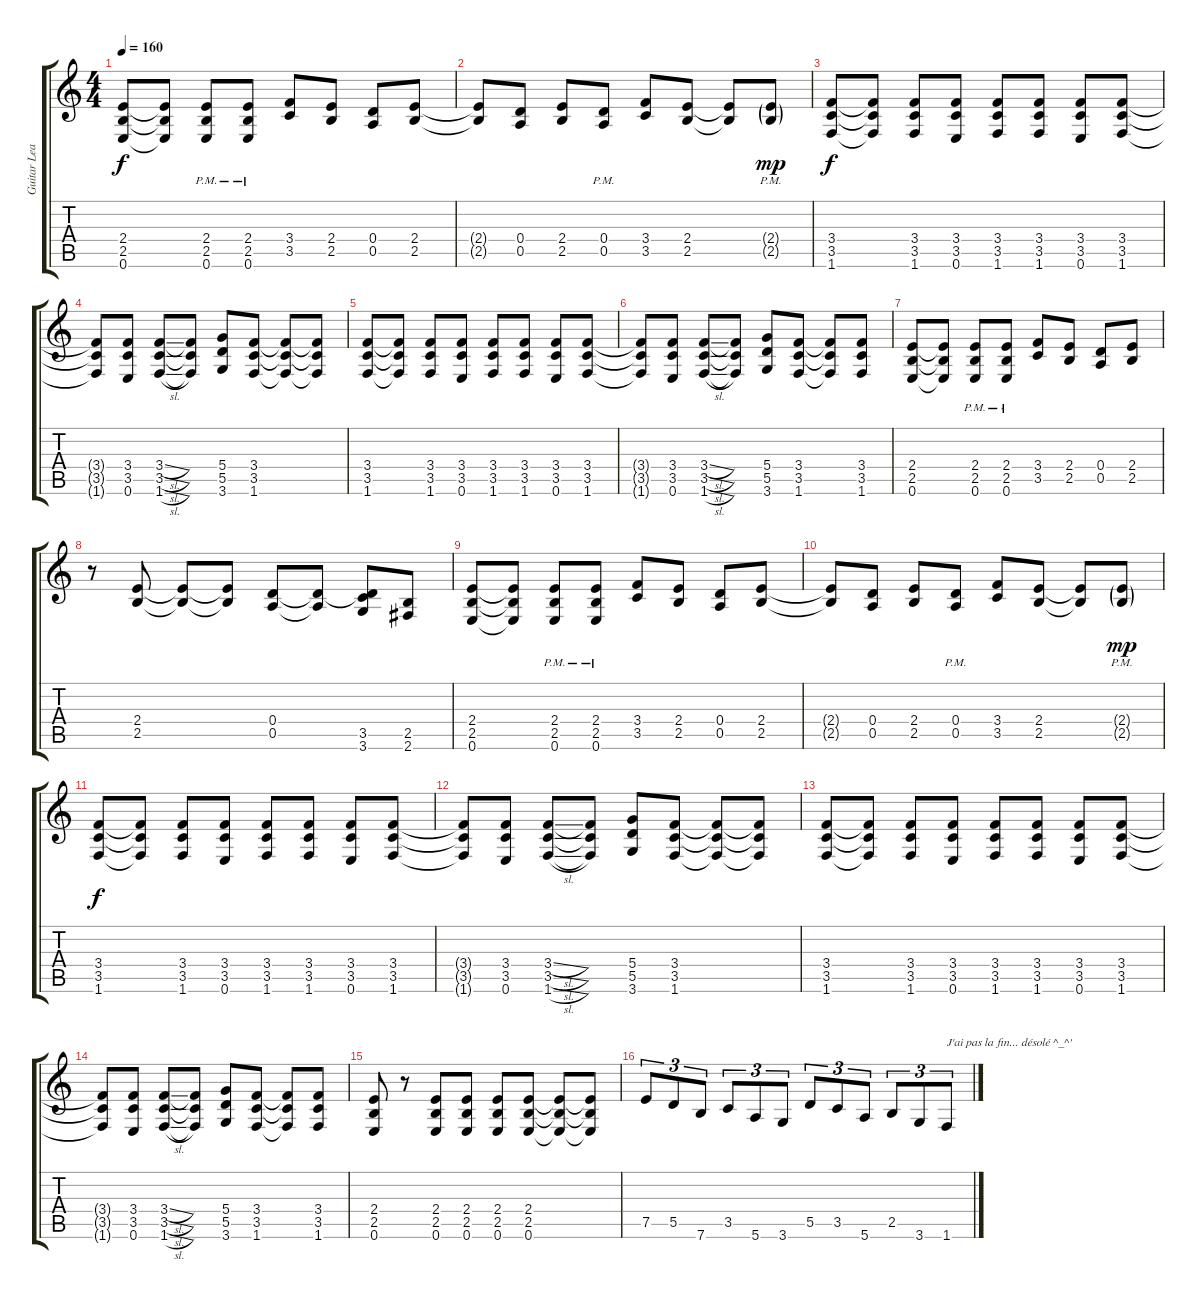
\track ("Guitar Lead" "Guitar Lea") {instrument distortionguitar}
\staff {score tabs}
\tuning (E4 B3 G3 D3 A2 E2) {hide}
\ts (4 4)
\tempo 160
\clef g2
\ks c
(2.4 2.5 0.6).8{dy f} (2.4{t} 2.5{t} 0.6{t}).8 (2.4{pm} 2.5{pm} 0.6{pm}).8 (2.4{pm} 2.5{pm} 0.6).8 (3.4 3.5).8 (2.4 2.5).8 (0.4 0.5).8 (2.4 2.5).8 |
(2.4{t} 2.5{t}).8 (0.4 0.5).8 (2.4 2.5).8 (0.4{pm} 0.5{pm}).8 (3.4 3.5).8 (2.4 2.5).8 (2.4{t} 2.5{t}).8 (2.4{g pm} 2.5{g pm}).8{dy mp} |
(3.4 3.5 1.6).8{dy f} (3.4{t} 3.5{t} 1.6{t}).8 (3.4 3.5 1.6).8 (3.4 3.5 0.6).8 (3.4 3.5 1.6).8 (3.4 3.5 1.6).8 (3.4 3.5 0.6).8 (3.4 3.5 1.6).8 |
(3.4{t} 3.5{t} 1.6{t}).8 (3.4 3.5 0.6).8 (3.4{sl} 3.5{sl} 1.6{sl}).8 (3.4{t} 3.5{t} 1.6{t}).8 (5.4 5.5 3.6).8 (3.4 3.5 1.6).8 (3.4{t} 3.5{t} 1.6{t}).8 (3.4{t} 3.5{t} 1.6{t}).8 |
(3.4 3.5 1.6).8 (3.4{t} 3.5{t} 1.6{t}).8 (3.4 3.5 1.6).8 (3.4 3.5 0.6).8 (3.4 3.5 1.6).8 (3.4 3.5 1.6).8 (3.4 3.5 0.6).8 (3.4 3.5 1.6).8 |
(3.4{t} 3.5{t} 1.6{t}).8 (3.4 3.5 0.6).8 (3.4{sl} 3.5{sl} 1.6{sl}).8 (3.4{t} 3.5{t} 1.6{t}).8 (5.4 5.5 3.6).8 (3.4 3.5 1.6).8 (3.4{t} 3.5{t} 1.6{t}).8 (3.4 3.5 1.6).8 |
(2.4 2.5 0.6).8 (2.4{t} 2.5{t} 0.6{t}).8 (2.4{pm} 2.5{pm} 0.6{pm}).8 (2.4{pm} 2.5{pm} 0.6).8 (3.4 3.5).8 (2.4 2.5).8 (0.4 0.5).8 (2.4 2.5).8 |
r.8 (2.4 2.5).8 (2.4{t} 2.5{t}).8 (2.4{t} 2.5{t}).8 (0.4 0.5).8 (0.4{t} 0.5{t}).8 (0.4{t} 3.5 3.6).8 (2.5 2.6).8 |
(2.4 2.5 0.6).8 (2.4{t} 2.5{t} 0.6{t}).8 (2.4{pm} 2.5{pm} 0.6{pm}).8 (2.4{pm} 2.5{pm} 0.6).8 (3.4 3.5).8 (2.4 2.5).8 (0.4 0.5).8 (2.4 2.5).8 |
(2.4{t} 2.5{t}).8 (0.4 0.5).8 (2.4 2.5).8 (0.4{pm} 0.5{pm}).8 (3.4 3.5).8 (2.4 2.5).8 (2.4{t} 2.5{t}).8 (2.4{g pm} 2.5{g pm}).8{dy mp} |
(3.4 3.5 1.6).8{dy f} (3.4{t} 3.5{t} 1.6{t}).8 (3.4 3.5 1.6).8 (3.4 3.5 0.6).8 (3.4 3.5 1.6).8 (3.4 3.5 1.6).8 (3.4 3.5 0.6).8 (3.4 3.5 1.6).8 |
(3.4{t} 3.5{t} 1.6{t}).8 (3.4 3.5 0.6).8 (3.4{sl} 3.5{sl} 1.6{sl}).8 (3.4{t} 3.5{t} 1.6{t}).8 (5.4 5.5 3.6).8 (3.4 3.5 1.6).8 (3.4{t} 3.5{t} 1.6{t}).8 (3.4{t} 3.5{t} 1.6{t}).8 |
(3.4 3.5 1.6).8 (3.4{t} 3.5{t} 1.6{t}).8 (3.4 3.5 1.6).8 (3.4 3.5 0.6).8 (3.4 3.5 1.6).8 (3.4 3.5 1.6).8 (3.4 3.5 0.6).8 (3.4 3.5 1.6).8 |
(3.4{t} 3.5{t} 1.6{t}).8 (3.4 3.5 0.6).8 (3.4{sl} 3.5{sl} 1.6{sl}).8 (3.4{t} 3.5{t} 1.6{t}).8 (5.4 5.5 3.6).8 (3.4 3.5 1.6).8 (3.4{t} 3.5{t} 1.6{t}).8 (3.4 3.5 1.6).8 |
(2.4 2.5 0.6).8 r.8 (2.4 2.5 0.6).8 (2.4 2.5 0.6).8 (2.4 2.5 0.6).8 (2.4 2.5 0.6).8 (2.4{t} 2.5{t} 0.6{t}).8 (2.4{t} 2.5{t} 0.6{t}).8 |
7.5.8{tu (3 2)} 5.5.8{tu (3 2)} 7.6.8{tu (3 2)} 3.5.8{tu (3 2)} 5.6.8{tu (3 2)} 3.6.8{tu (3 2)} 5.5.8{tu (3 2)} 3.5.8{tu (3 2)} 5.6.8{tu (3 2)} 2.5.8{tu (3 2)} 3.6.8{tu (3 2)} 1.6.8{tu (3 2) txt "J'ai pas la fin... désolé ^_^'"}
